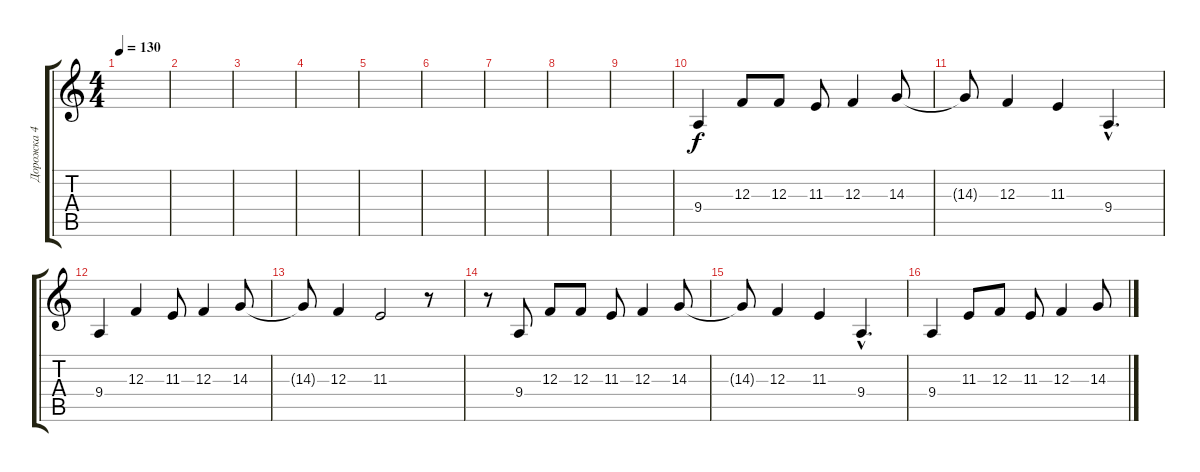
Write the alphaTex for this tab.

\track ("Дорожка 4" "Дорожка 4") {instrument stringensemble1}
\staff {score tabs}
\tuning (D4 A3 F3 C3 G2 D2) {hide}
\ts (4 4)
\tempo 130
\clef g2
\ks c
|
|
|
|
|
|
|
|
|
9.4.4 12.3.8 12.3.8 11.3.8 12.3.4 14.3.8 |
14.3{t}.8 12.3.4 11.3.4 9.4{hac}.4{d} |
9.4.4 12.3.4 11.3.8 12.3.4 14.3.8 |
14.3{t}.8 12.3.4 11.3.2 r.8 |
r.8 9.4.8 12.3.8 12.3.8 11.3.8 12.3.4 14.3.8 |
14.3{t}.8 12.3.4 11.3.4 9.4{hac}.4{d} |
9.4.4 11.3.8 12.3.8 11.3.8 12.3.4 14.3.8
